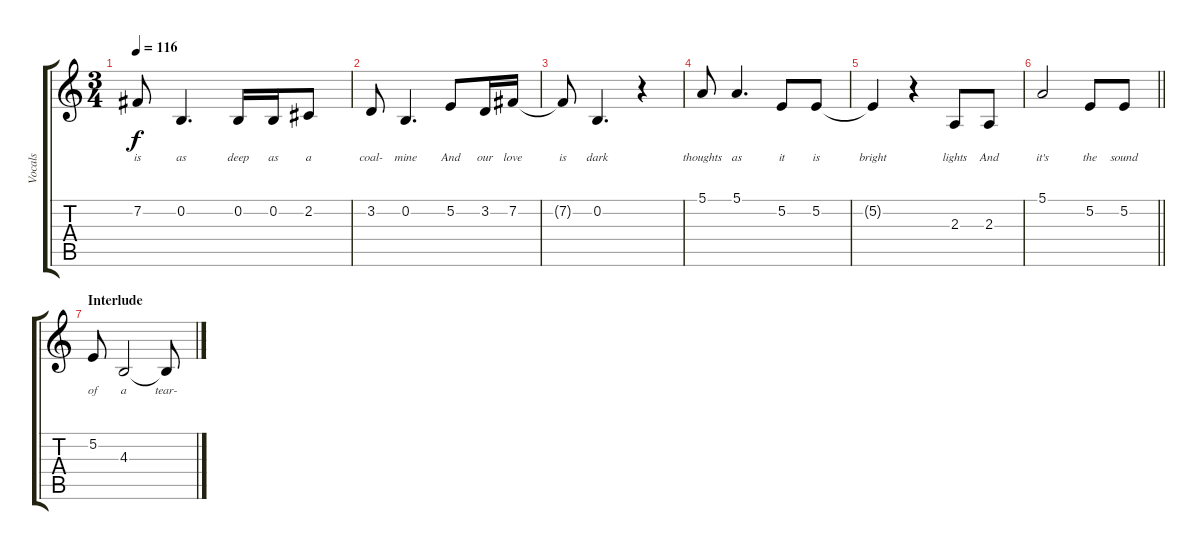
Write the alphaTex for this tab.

\track ("Vocals" "Vocals") {instrument trumpet}
\staff {score tabs}
\tuning (E4 B3 G3 D3 A2 E2) {hide}
\ts (3 4)
\tempo 116
\clef g2
\ks c
7.2.8{lyrics (0 "is") lyrics (1 "") lyrics (2 "") lyrics (3 "") lyrics (4 "") dy f} 0.2.4{d lyrics (0 "as") lyrics (1 "") lyrics (2 "") lyrics (3 "") lyrics (4 "")} 0.2.16{lyrics (0 "deep") lyrics (1 "") lyrics (2 "") lyrics (3 "") lyrics (4 "")} 0.2.16{lyrics (0 "as") lyrics (1 "") lyrics (2 "") lyrics (3 "") lyrics (4 "")} 2.2.8{lyrics (0 "a") lyrics (1 "") lyrics (2 "") lyrics (3 "") lyrics (4 "")} |
3.2.8{lyrics (0 "coal-") lyrics (1 "") lyrics (2 "") lyrics (3 "") lyrics (4 "")} 0.2.4{d lyrics (0 "mine") lyrics (1 "") lyrics (2 "") lyrics (3 "") lyrics (4 "")} 5.2.8{lyrics (0 "And") lyrics (1 "") lyrics (2 "") lyrics (3 "") lyrics (4 "")} 3.2.16{lyrics (0 "our") lyrics (1 "") lyrics (2 "") lyrics (3 "") lyrics (4 "")} 7.2.16{lyrics (0 "love") lyrics (1 "") lyrics (2 "") lyrics (3 "") lyrics (4 "")} |
7.2{t}.8{lyrics (0 "is") lyrics (1 "") lyrics (2 "") lyrics (3 "") lyrics (4 "")} 0.2.4{d lyrics (0 "dark") lyrics (1 "") lyrics (2 "") lyrics (3 "") lyrics (4 "")} r.4 |
5.1.8{lyrics (0 "thoughts") lyrics (1 "") lyrics (2 "") lyrics (3 "") lyrics (4 "")} 5.1.4{d lyrics (0 "as") lyrics (1 "") lyrics (2 "") lyrics (3 "") lyrics (4 "")} 5.2.8{lyrics (0 "it") lyrics (1 "") lyrics (2 "") lyrics (3 "") lyrics (4 "")} 5.2.8{lyrics (0 "is") lyrics (1 "") lyrics (2 "") lyrics (3 "") lyrics (4 "")} |
5.2{t}.4{lyrics (0 "bright") lyrics (1 "") lyrics (2 "") lyrics (3 "") lyrics (4 "")} r.4 2.3.8{lyrics (0 "lights") lyrics (1 "") lyrics (2 "") lyrics (3 "") lyrics (4 "")} 2.3.8{lyrics (0 "And") lyrics (1 "") lyrics (2 "") lyrics (3 "") lyrics (4 "")} |
\barLineRight lightlight
5.1.2{lyrics (0 "it's") lyrics (1 "") lyrics (2 "") lyrics (3 "") lyrics (4 "")} 5.2.8{lyrics (0 "the") lyrics (1 "") lyrics (2 "") lyrics (3 "") lyrics (4 "")} 5.2.8{lyrics (0 "sound") lyrics (1 "") lyrics (2 "") lyrics (3 "") lyrics (4 "")} |
\section ("" "Interlude")
5.2.8{lyrics (0 "of") lyrics (1 "") lyrics (2 "") lyrics (3 "") lyrics (4 "")} 4.3.2{lyrics (0 "a") lyrics (1 "") lyrics (2 "") lyrics (3 "") lyrics (4 "")} 4.3{t}.8{lyrics (0 "tear-") lyrics (1 "") lyrics (2 "") lyrics (3 "") lyrics (4 "")}
